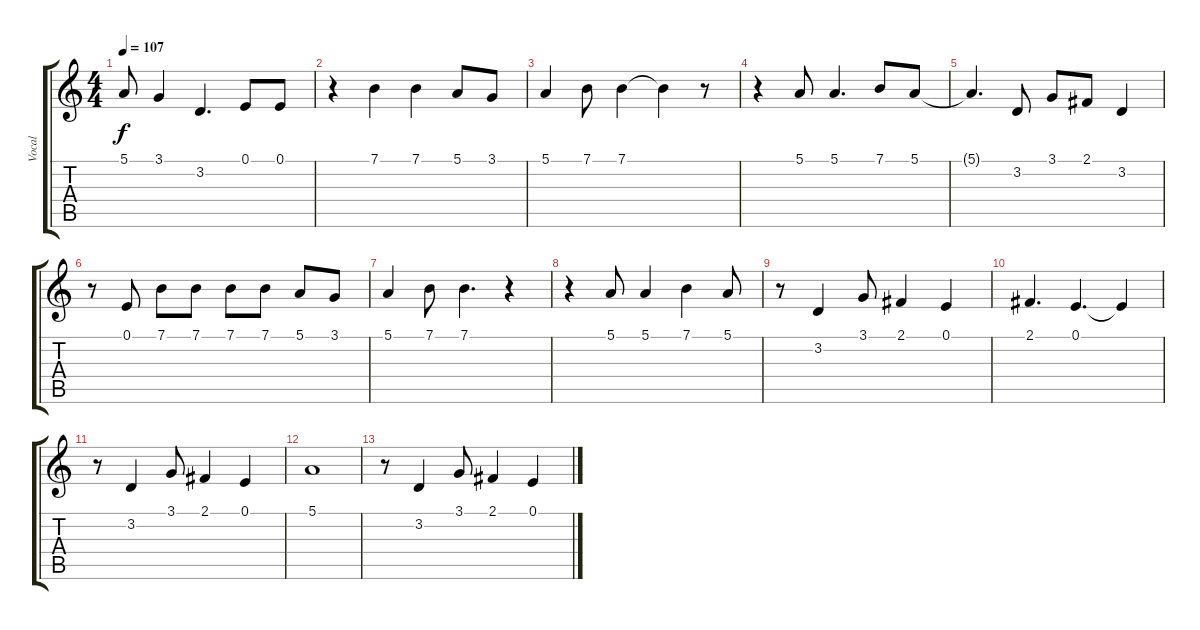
\track ("Vocal" "Vocal") {instrument lead1square}
\staff {score tabs}
\tuning (E4 B3 G3 D3 A2 E2) {hide}
\ts (4 4)
\tempo 107
\clef g2
\ks c
5.1{t}.8{dy f} 3.1.4 3.2.4{d} 0.1.8 0.1.8 |
r.4 7.1.4 7.1.4 5.1.8 3.1.8 |
5.1.4 7.1.8 7.1.4 7.1{t}.4 r.8 |
r.4 5.1.8 5.1.4{d} 7.1.8 5.1.8 |
5.1{t}.4{d} 3.2.8 3.1.8 2.1.8 3.2.4 |
r.8 0.1.8 7.1.8 7.1.8 7.1.8 7.1.8 5.1.8 3.1.8 |
5.1.4 7.1.8 7.1.4{d} r.4 |
r.4 5.1.8 5.1.4 7.1.4 5.1.8 |
r.8 3.2.4 3.1.8 2.1.4 0.1.4 |
2.1.4{d} 0.1.4{d} 0.1{t}.4 |
r.8 3.2.4 3.1.8 2.1.4 0.1.4 |
5.1.1 |
r.8 3.2.4 3.1.8 2.1.4 0.1.4
